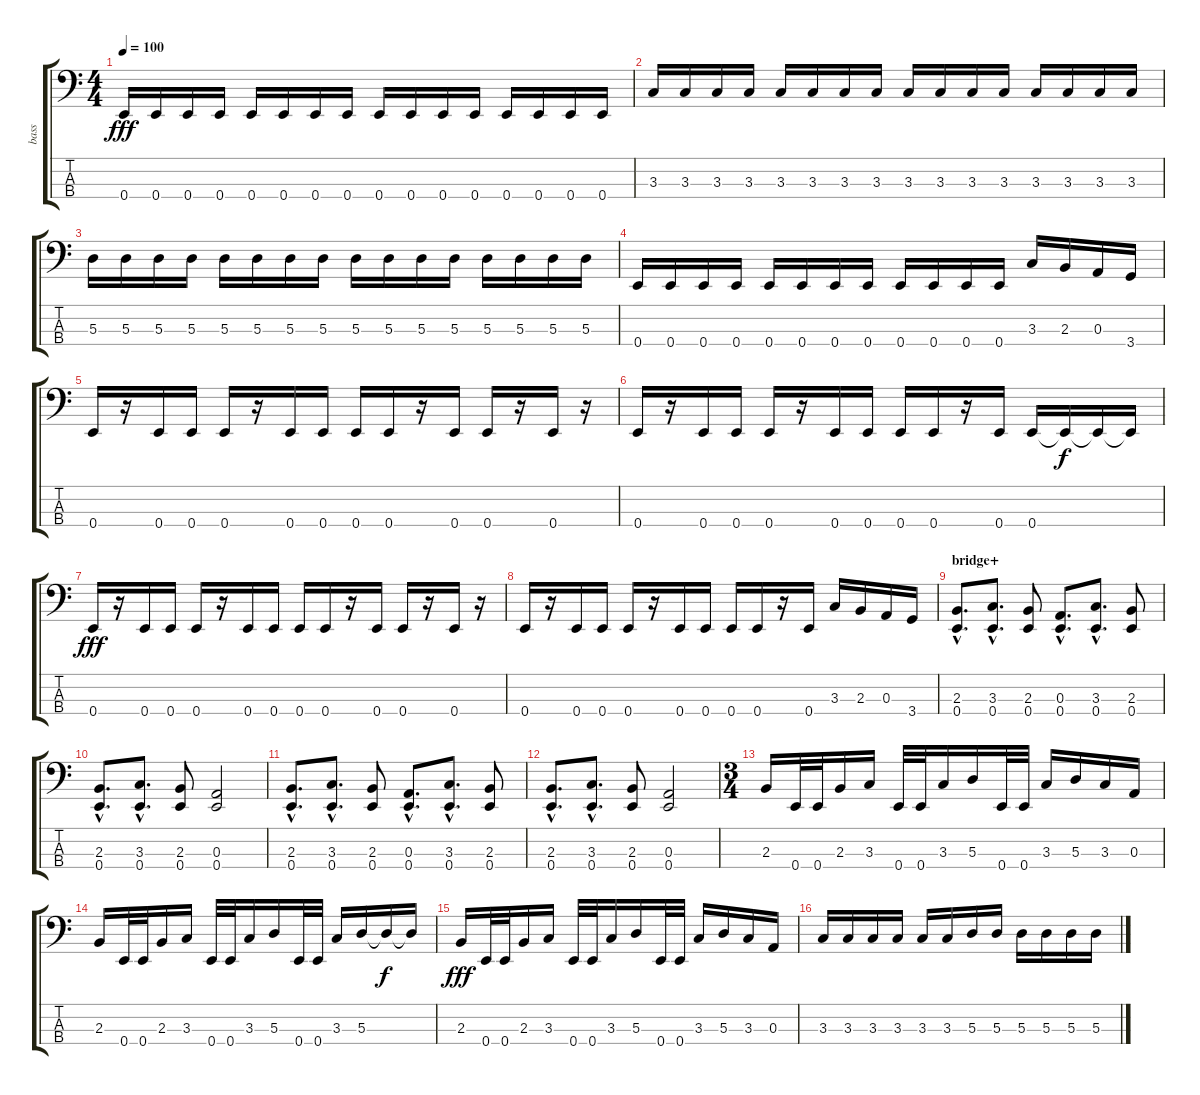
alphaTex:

\track ("bass" "bass") {instrument electricbassfinger}
\staff {score tabs}
\tuning (G2 D2 A1 E1) {hide}
\ts (4 4)
\tempo 100
\clef f4
\ks c
0.4.16{dy fff} 0.4.16 0.4.16 0.4.16 0.4.16 0.4.16 0.4.16 0.4.16 0.4.16 0.4.16 0.4.16 0.4.16 0.4.16 0.4.16 0.4.16 0.4.16 |
3.3.16 3.3.16 3.3.16 3.3.16 3.3.16 3.3.16 3.3.16 3.3.16 3.3.16 3.3.16 3.3.16 3.3.16 3.3.16 3.3.16 3.3.16 3.3.16 |
5.3.16 5.3.16 5.3.16 5.3.16 5.3.16 5.3.16 5.3.16 5.3.16 5.3.16 5.3.16 5.3.16 5.3.16 5.3.16 5.3.16 5.3.16 5.3.16 |
0.4.16 0.4.16 0.4.16 0.4.16 0.4.16 0.4.16 0.4.16 0.4.16 0.4.16 0.4.16 0.4.16 0.4.16 3.3.16 2.3.16 0.3.16 3.4.16 |
0.4.16 r.16 0.4.16 0.4.16 0.4.16 r.16 0.4.16 0.4.16 0.4.16 0.4.16 r.16 0.4.16 0.4.16 r.16 0.4.16 r.16 |
0.4.16 r.16 0.4.16 0.4.16 0.4.16 r.16 0.4.16 0.4.16 0.4.16 0.4.16 r.16 0.4.16 0.4.16 0.4{t}.16{dy f} 0.4{t}.16 0.4{t}.16 |
0.4.16{dy fff} r.16 0.4.16 0.4.16 0.4.16 r.16 0.4.16 0.4.16 0.4.16 0.4.16 r.16 0.4.16 0.4.16 r.16 0.4.16 r.16 |
0.4.16 r.16 0.4.16 0.4.16 0.4.16 r.16 0.4.16 0.4.16 0.4.16 0.4.16 r.16 0.4.16 3.3.16 2.3.16 0.3.16 3.4.16 |
\section ("" "bridge+")
(2.3{hac} 0.4{hac}).8{d} (3.3{hac} 0.4{hac}).8{d} (2.3 0.4).8 (0.3{hac} 0.4{hac}).8{d} (3.3{hac} 0.4{hac}).8{d} (2.3 0.4).8 |
(2.3{hac} 0.4{hac}).8{d} (3.3{hac} 0.4{hac}).8{d} (2.3 0.4).8 (0.3 0.4).2 |
(2.3{hac} 0.4{hac}).8{d} (3.3{hac} 0.4{hac}).8{d} (2.3 0.4).8 (0.3{hac} 0.4{hac}).8{d} (3.3{hac} 0.4{hac}).8{d} (2.3 0.4).8 |
(2.3{hac} 0.4{hac}).8{d} (3.3{hac} 0.4{hac}).8{d} (2.3 0.4).8 (0.3 0.4).2 |
\ts (3 4)
2.3.16 0.4.32 0.4.32 2.3.16 3.3.16 0.4.32 0.4.32 3.3.16 5.3.16 0.4.32 0.4.32 3.3.16 5.3.16 3.3.16 0.3.16 |
2.3.16 0.4.32 0.4.32 2.3.16 3.3.16 0.4.32 0.4.32 3.3.16 5.3.16 0.4.32 0.4.32 3.3.16 5.3.16 5.3{t}.16{dy f} 5.3{t}.16 |
2.3.16{dy fff} 0.4.32 0.4.32 2.3.16 3.3.16 0.4.32 0.4.32 3.3.16 5.3.16 0.4.32 0.4.32 3.3.16 5.3.16 3.3.16 0.3.16 |
3.3.16 3.3.16 3.3.16 3.3.16 3.3.16 3.3.16 5.3.16 5.3.16 5.3.16 5.3.16 5.3.16 5.3.16
